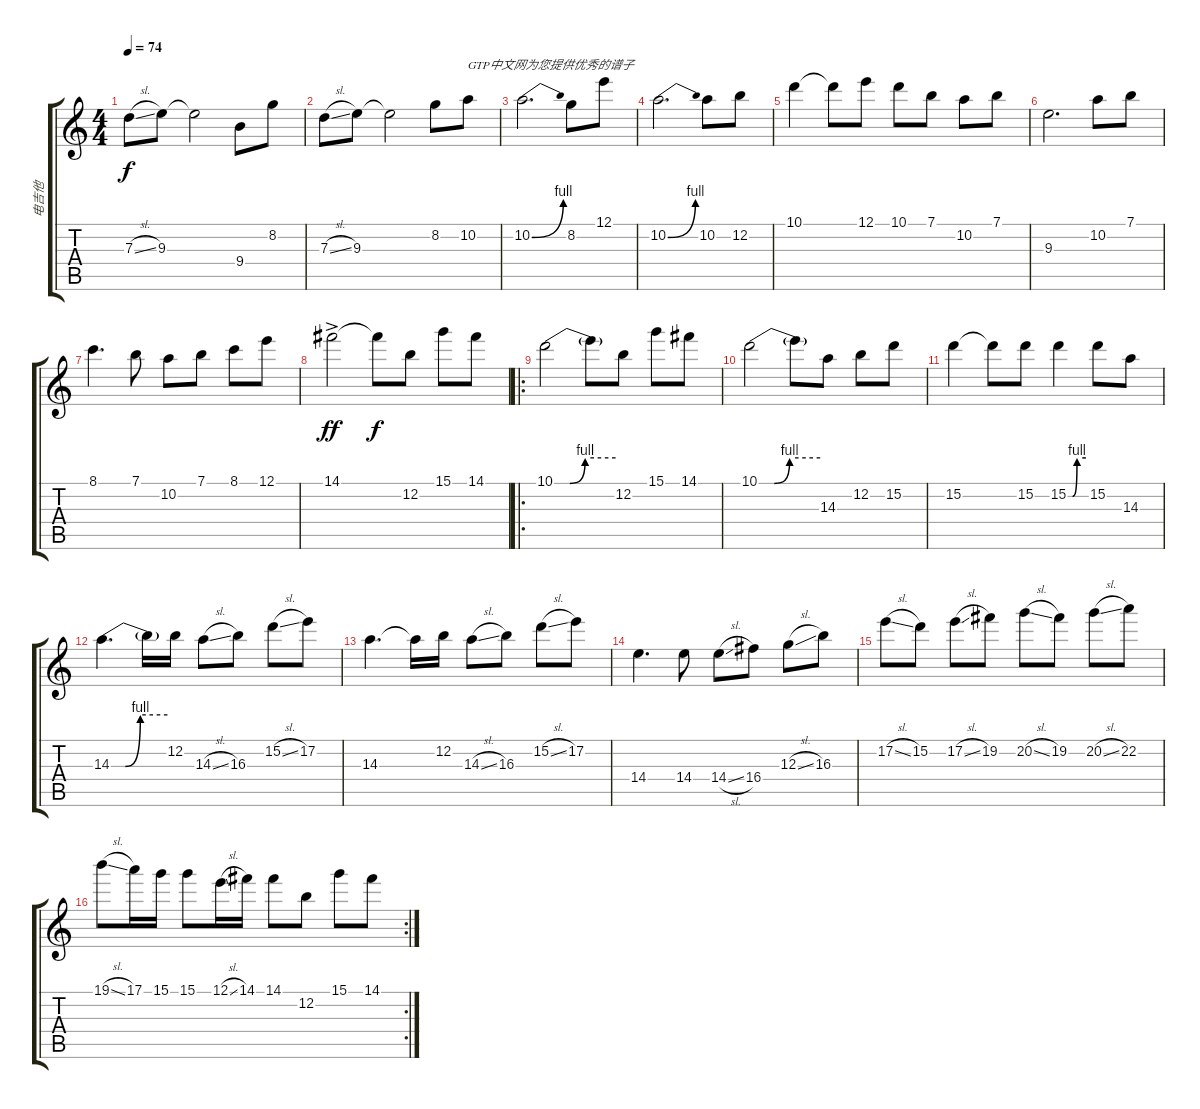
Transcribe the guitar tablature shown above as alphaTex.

\track ("电吉他" "电吉他") {instrument distortionguitar}
\staff {score tabs}
\tuning (E4 B3 G3 D3 A2 E2) {hide}
\ts (4 4)
\tempo 74
\clef g2
\ks c
7.3{sl}.8{dy f} 9.3.8 9.3{t}.2 9.4.8 8.2.8 |
7.3{sl}.8 9.3.8 9.3{t}.2 8.2.8 10.2.8{txt "GTP中文网为您提供优秀的谱子"} |
10.2{be (bend 0 0 60 4)}.2{d} 8.2.8 12.1.8 |
10.2{be (bend 0 0 60 4)}.2{d} 10.2.8 12.2.8 |
10.1.4 10.1{t}.8 12.1.8 10.1.8 7.1.8 10.2.8 7.1.8 |
9.3.2{d} 10.2.8 7.1.8 |
8.1.4{d} 7.1.8 10.2.8 7.1.8 8.1.8 12.1.8 |
14.1{ac}.2{dy ff} 14.1{t}.8{dy f} 12.2.8 15.1.8 14.1.8 |
\ro
10.1{be (custom 0 0 15 0 30 4 60 4)}.2 10.1{t}.8 12.2.8 15.1.8 14.1.8 |
10.1{be (custom 0 0 15 0 30 4 60 4)}.2 10.1{t}.8 14.3.8 12.2.8 15.2.8 |
15.2.4 15.2{t}.8 15.2.8 15.2{be (custom 0 0 15 0 30 4 60 4)}.4 15.2.8 14.3.8 |
14.3{be (custom 0 0 15 0 31 4 60 4)}.4{d} 14.3{t}.16 12.2.16 14.3{sl}.8 16.3.8 15.2{sl}.8 17.2.8 |
14.3.4{d} 14.3{t}.16 12.2.16 14.3{sl}.8 16.3.8 15.2{sl}.8 17.2.8 |
14.4.4{d} 14.4.8 14.4{sl}.8 16.4.8 12.3{sl}.8 16.3.8 |
17.2{sl}.8 15.2.8 17.2{sl}.8 19.2.8 20.2{sl}.8 19.2.8 20.2{sl}.8 22.2.8 |
\rc 2
19.1{sl}.8 17.1.16 15.1.16 15.1.8 12.1{sl}.16 14.1.16 14.1.8 12.2.8 15.1.8 14.1.8
